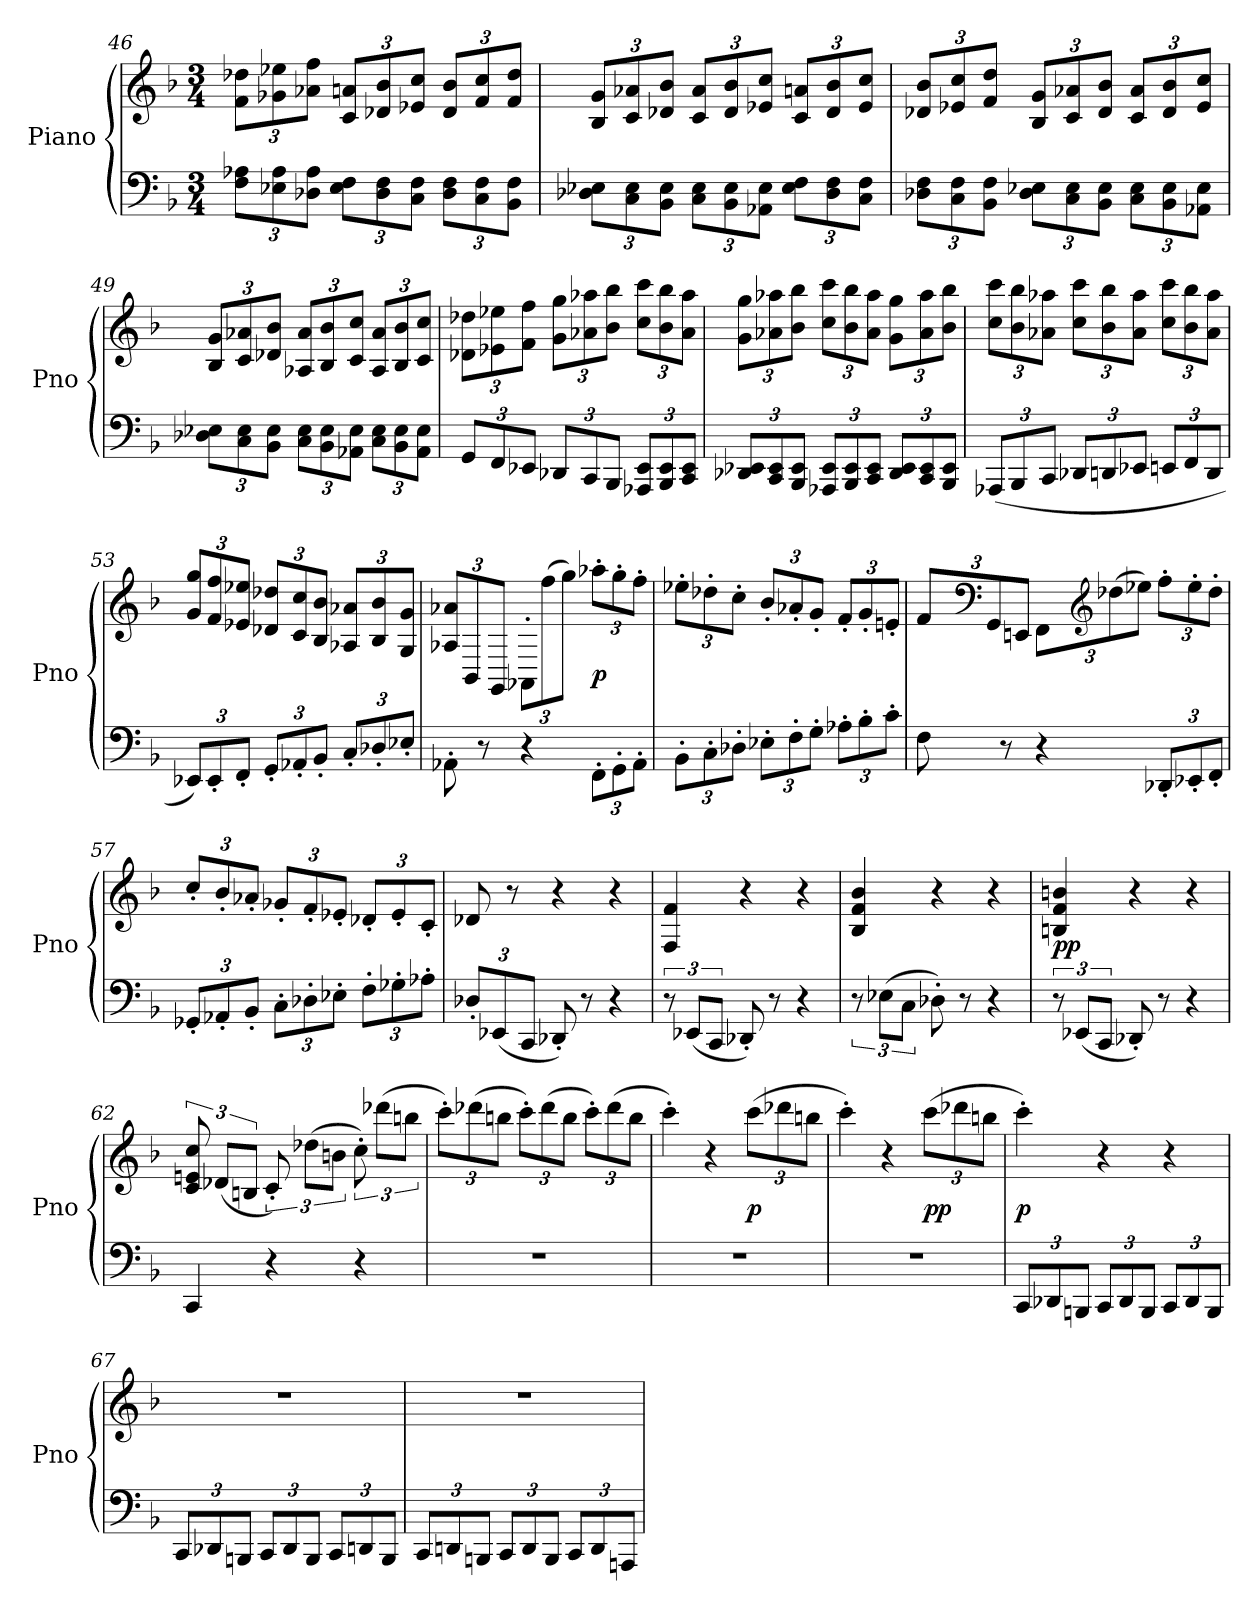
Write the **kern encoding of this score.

**kern	**kern	**dynam
*part1	*part1	*part1
*staff2	*staff1	*staff1/2
*I"Piano	*	*
*I'Pno	*	*
*clefF4	*clefG2	*
*k[b-]	*k[b-]	*
*F:	*F:	*
*M3/4	*M3/4	*
=46	=46	=46
12F\ 12A-X\L	12f\ 12dd-X\L	.
12E-X\ 12A-\	12g-X\ 12ee-X\	.
12D-X\ 12A-\J	12a-X\ 12ff\J	.
12E-\ 12F\L	12c/ 12an/L	.
12D-\ 12F\	12d-X/ 12b-/	.
12C\ 12F\J	12e-X/ 12cc/J	.
12D-\ 12F\L	12d-/ 12b-/L	.
12C\ 12F\	12f/ 12cc/	.
12BB-\ 12F\J	12f/ 12dd-/J	.
=47	=47	=47
12D-X\ 12E-X\L	12B-/ 12g/L	.
12C\ 12E-\	12c/ 12a-X/	.
12BB-\ 12E-\J	12d-X/ 12b-/J	.
12C\ 12E-\L	12c/ 12a-/L	.
12BB-\ 12E-\	12d-/ 12b-/	.
12AA-X\ 12E-\J	12e-X/ 12cc/J	.
12E-\ 12F\L	12c/ 12an/L	.
12D-\ 12F\	12d-/ 12b-/	.
12C\ 12F\J	12e-/ 12cc/J	.
=48	=48	=48
12D-X\ 12F\L	12d-X/ 12b-/L	.
12C\ 12F\	12e-X/ 12cc/	.
12BB-\ 12F\J	12f/ 12dd/J	.
12D-\ 12E-X\L	12B-/ 12g/L	.
12C\ 12E-\	12c/ 12a-X/	.
12BB-\ 12E-\J	12d-/ 12b-/J	.
12C\ 12E-\L	12c/ 12a-/L	.
12BB-\ 12E-\	12d-/ 12b-/	.
12AA-X\ 12E-\J	12e-/ 12cc/J	.
=49	=49	=49
12D-X\ 12E-X\L	12B-/ 12g/L	.
12C\ 12E-\	12c/ 12a-X/	.
12BB-\ 12E-\J	12d-X/ 12b-/J	.
12C\ 12E-\L	12A-X/ 12a-/L	.
12BB-\ 12E-\	12B-/ 12b-/	.
12AA-X\ 12E-\J	12c/ 12cc/J	.
12C\ 12E-\L	12A-/ 12a-/L	.
12BB-\ 12E-\	12B-/ 12b-/	.
12AA-\ 12E-\J	12c/ 12cc/J	.
=50	=50	=50
12GG/L	12d-X\ 12dd-X\L	.
12FF/	12e-X\ 12ee-X\	.
12EE-X/J	12f\ 12ff\J	.
12DD-X/L	12g\ 12gg\L	.
12CC/	12a-X\ 12aa-X\	.
12BBB-/J	12b-\ 12bb-\J	.
12AAA-X/ 12EE-/L	12cc\ 12ccc\L	.
12BBB-/ 12EE-/	12b-\ 12bb-\	.
12CC/ 12EE-/J	12a-\ 12aa-\J	.
=51	=51	=51
12DD-X/ 12EE-X/L	12g\ 12gg\L	.
12CC/ 12EE-/	12a-X\ 12aa-X\	.
12BBB-/ 12EE-/J	12b-\ 12bb-\J	.
12AAA-X/ 12EE-/L	12cc\ 12ccc\L	.
12BBB-/ 12EE-/	12b-\ 12bb-\	.
12CC/ 12EE-/J	12a-\ 12aa-\J	.
12DD-/ 12EE-/L	12g\ 12gg\L	.
12CC/ 12EE-/	12a-\ 12aa-\	.
12BBB-/ 12EE-/J	12b-\ 12bb-\J	.
=52	=52	=52
(12AAA-X/L	12cc\ 12ccc\L	.
12BBB-/	12b-\ 12bb-\	.
12CC/J	12a-X\ 12aa-X\J	.
12DD-X/L	12cc\ 12ccc\L	.
12DDn/	12b-\ 12bb-\	.
12EE-X/J	12a-\ 12aa-\J	.
12EEn/L	12cc\ 12ccc\L	.
12FF/	12b-\ 12bb-\	.
12DD/J	12a-\ 12aa-\J	.
=53	=53	=53
12EE-X/L)	12g/ 12gg/L	.
12EE-'/	12f/ 12ff/	.
12FF'/J	12e-X/ 12ee-X/J	.
12GG'/L	12d-X/ 12dd-X/L	.
12AA-X'/	12c/ 12cc/	.
12BB-'/J	12B-/ 12b-/J	.
12C'/L	12A-X/ 12a-X/L	.
12D-X'/	12B-/ 12b-/	.
12E-X'/J	12G/ 12g/J	.
=54	=54	=54
8AA-X'\	12A-X/ 12a-X/L	.
.	12BB-/	.
8r	.	.
.	12GG/J	.
4r	12AA-X'\L	.
.	(12ff\	.
.	12gg\J)	.
12FF'\L	12aa-X'\L	p
12GG'\	12gg'\	.
12AA-'\J	12ff'\J	.
=55	=55	=55
12BB-'\L	12ee-X'\L	.
12C'\	12dd-X'\	.
12D-X'\J	12cc'\J	.
12E-X'\L	12b-'/L	.
12F'\	12a-X'/	.
12G'\J	12g'/J	.
12A-X'\L	12f'/L	.
12B-'\	12g'/	.
12c'\J	12en'/J	.
=56	=56	=56
8F\	12f/L	.
*	*clefF4	*
.	12GG/	.
8r	.	.
.	12EEn/J	.
4r	12FF\L	.
*	*clefG2	*
.	(12dd-X\	.
.	12ee-X\J)	.
12DD-X'/L	12ff'\L	.
12EE-X'/	12ee-'\	.
12FF'/J	12dd-'\J	.
=57	=57	=57
12GG-X'/L	12cc'/L	.
12AA-X'/	12b-'/	.
12BB-'/J	12a-X'/J	.
12C'\L	12g-X'/L	.
12D-X'\	12f'/	.
12E-X'\J	12e-X'/J	.
12F'\L	12d-X'/L	.
12G-X'\	12e-'/	.
12A-X'\J	12c'/J	.
=58	=58	=58
12D-X'/L	8d-X/	.
(12EE-X/	.	.
.	8r	.
12CC/J	.	.
8DD-X'/)	4r	.
8r	.	.
4r	4r	.
=59	=59	=59
12r	4F/ 4f/	.
(12EE-X/L	.	.
12CC/J	.	.
8DD-X'/)	4r	.
8r	.	.
4r	4r	.
=60	=60	=60
12r	4B-/ 4f/ 4b-/	.
(12E-X\L	.	.
12C\J	.	.
8D-X'\)	4r	.
8r	.	.
4r	4r	.
=61	=61	=61
12r	4Bn/ 4f/ 4bn/	pp
(12EE-X/L	.	.
12CC/J	.	.
8DD-X'/)	4r	.
8r	.	.
4r	4r	.
=62	=62	=62
4CC/	12c/ 12en/ 12cc/	.
.	(12d-X/L	.
.	12Bn/J	.
4r	12c'/)	.
.	(12dd-X\L	.
.	12bn\J	.
4r	12cc'\)	.
.	(12ddd-X\L	.
.	12bbn\J	.
=63	=63	=63
2.r	12ccc'\L)	.
.	(12ddd-X\	.
.	12bbn\J	.
.	12ccc'\L)	.
.	(12ddd-\	.
.	12bb\J	.
.	12ccc'\L)	.
.	(12ddd-\	.
.	12bb\J	.
=64	=64	=64
2.r	4ccc'\)	.
.	4r	.
.	(12ccc\L	p
.	12ddd-X\	.
.	12bbn\J	.
=65	=65	=65
2.r	4ccc'\)	.
.	4r	.
.	(12ccc\L	pp
.	12ddd-X\	.
.	12bbn\J	.
=66	=66	=66
12CC/L	4ccc'\)	p
12DD-X/	.	.
12BBBn/J	.	.
12CC/L	4r	.
12DD-/	.	.
12BBB/J	.	.
12CC/L	4r	.
12DD-/	.	.
12BBB/J	.	.
=67	=67	=67
12CC/L	2.r	.
12DD-X/	.	.
12BBBn/J	.	.
12CC/L	.	.
12DD-/	.	.
12BBB/J	.	.
12CC/L	.	.
12DDn/	.	.
12BBB/J	.	.
=68	=68	=68
12CC/L	2.r	.
12DDn/	.	.
12BBBn/J	.	.
12CC/L	.	.
12DD/	.	.
12BBB/J	.	.
12CC/L	.	.
12DD/	.	.
12AAAn/J	.	.
=	=	=
*-	*-	*-
